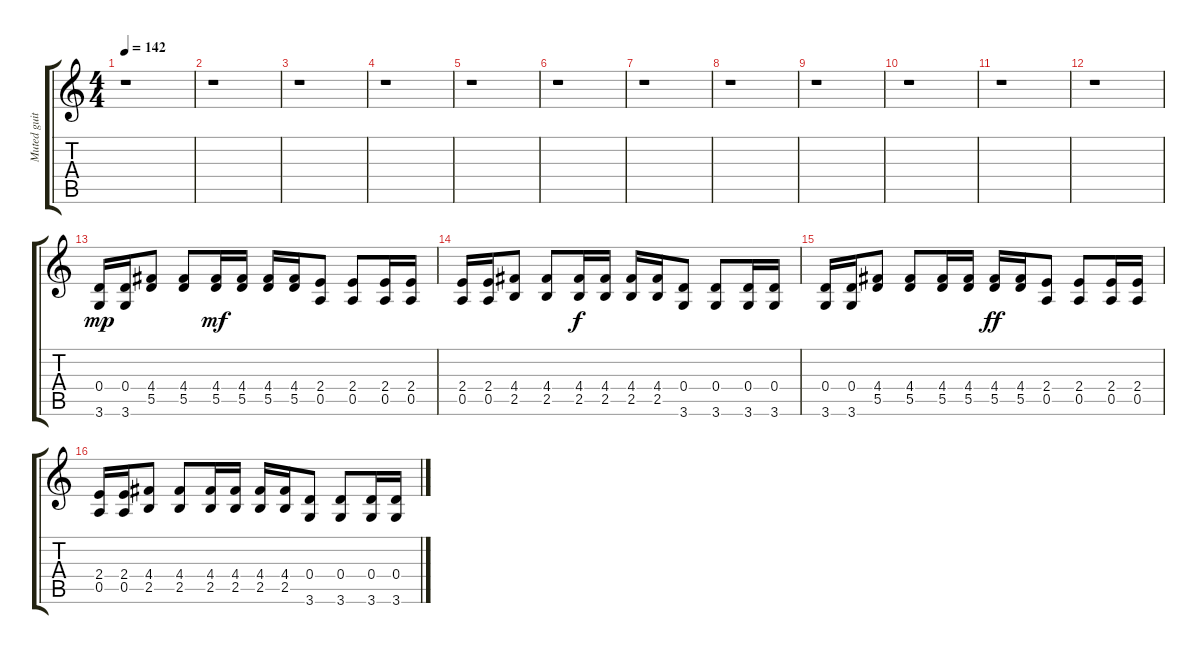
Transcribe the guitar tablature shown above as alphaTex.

\track ("Muted guitar - Tom" "Muted guit") {instrument electricguitarmuted}
\staff {score tabs}
\tuning (E4 B3 G3 D3 A2 E2) {hide}
\ts (4 4)
\tempo 142
\clef g2
\ks c
r.1{dy mp} |
r.1 |
r.1 |
r.1 |
r.1 |
r.1 |
r.1 |
r.1 |
r.1 |
r.1 |
r.1 |
r.1 |
(0.4 3.6).16 (0.4 3.6).16 (4.4 5.5).8 (4.4 5.5).8 (4.4 5.5).16{dy mf} (4.4 5.5).16 (4.4 5.5).16 (4.4 5.5).16 (2.4 0.5).8 (2.4 0.5).8 (2.4 0.5).16 (2.4 0.5).16 |
(2.4 0.5).16 (2.4 0.5).16 (4.4 2.5).8 (4.4 2.5).8 (4.4 2.5).16{dy f} (4.4 2.5).16 (4.4 2.5).16 (4.4 2.5).16 (0.4 3.6).8 (0.4 3.6).8 (0.4 3.6).16 (0.4 3.6).16 |
(0.4 3.6).16 (0.4 3.6).16 (4.4 5.5).8 (4.4 5.5).8 (4.4 5.5).16 (4.4 5.5).16 (4.4 5.5).16{dy ff} (4.4 5.5).16 (2.4 0.5).8 (2.4 0.5).8 (2.4 0.5).16 (2.4 0.5).16 |
(2.4 0.5).16 (2.4 0.5).16 (4.4 2.5).8 (4.4 2.5).8 (4.4 2.5).16 (4.4 2.5).16 (4.4 2.5).16 (4.4 2.5).16 (0.4 3.6).8 (0.4 3.6).8 (0.4 3.6).16 (0.4 3.6).16
